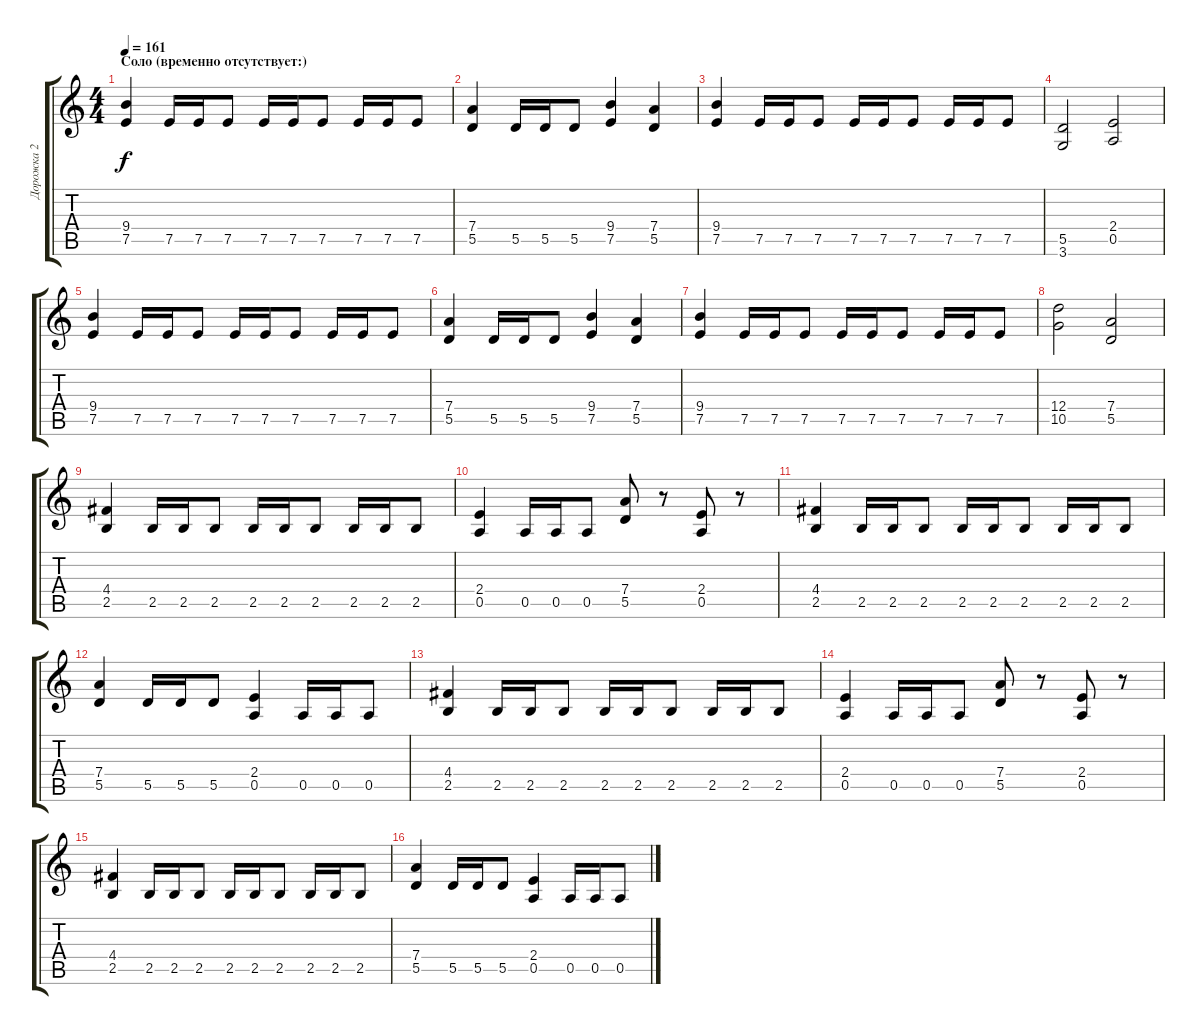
\track ("Дорожка 2" "Дорожка 2") {instrument distortionguitar}
\staff {score tabs}
\tuning (E4 B3 G3 D3 A2 E2) {hide}
\ts (4 4)
\section ("" "Соло (временно отсутствует:)")
\tempo 161
\clef g2
\ks c
(9.4 7.5).4{dy f} 7.5.16 7.5.16 7.5.8 7.5.16 7.5.16 7.5.8 7.5.16 7.5.16 7.5.8 |
(7.4 5.5).4 5.5.16 5.5.16 5.5.8 (9.4 7.5).4 (7.4 5.5).4 |
(9.4 7.5).4 7.5.16 7.5.16 7.5.8 7.5.16 7.5.16 7.5.8 7.5.16 7.5.16 7.5.8 |
(5.5 3.6).2 (2.4 0.5).2 |
(9.4 7.5).4 7.5.16 7.5.16 7.5.8 7.5.16 7.5.16 7.5.8 7.5.16 7.5.16 7.5.8 |
(7.4 5.5).4 5.5.16 5.5.16 5.5.8 (9.4 7.5).4 (7.4 5.5).4 |
(9.4 7.5).4 7.5.16 7.5.16 7.5.8 7.5.16 7.5.16 7.5.8 7.5.16 7.5.16 7.5.8 |
(12.4 10.5).2 (7.4 5.5).2 |
(4.4 2.5).4 2.5.16 2.5.16 2.5.8 2.5.16 2.5.16 2.5.8 2.5.16 2.5.16 2.5.8 |
(2.4 0.5).4 0.5.16 0.5.16 0.5.8 (7.4 5.5).8 r.8 (2.4 0.5).8 r.8 |
(4.4 2.5).4 2.5.16 2.5.16 2.5.8 2.5.16 2.5.16 2.5.8 2.5.16 2.5.16 2.5.8 |
(7.4 5.5).4 5.5.16 5.5.16 5.5.8 (2.4 0.5).4 0.5.16 0.5.16 0.5.8 |
(4.4 2.5).4 2.5.16 2.5.16 2.5.8 2.5.16 2.5.16 2.5.8 2.5.16 2.5.16 2.5.8 |
(2.4 0.5).4 0.5.16 0.5.16 0.5.8 (7.4 5.5).8 r.8 (2.4 0.5).8 r.8 |
(4.4 2.5).4 2.5.16 2.5.16 2.5.8 2.5.16 2.5.16 2.5.8 2.5.16 2.5.16 2.5.8 |
(7.4 5.5).4 5.5.16 5.5.16 5.5.8 (2.4 0.5).4 0.5.16 0.5.16 0.5.8
